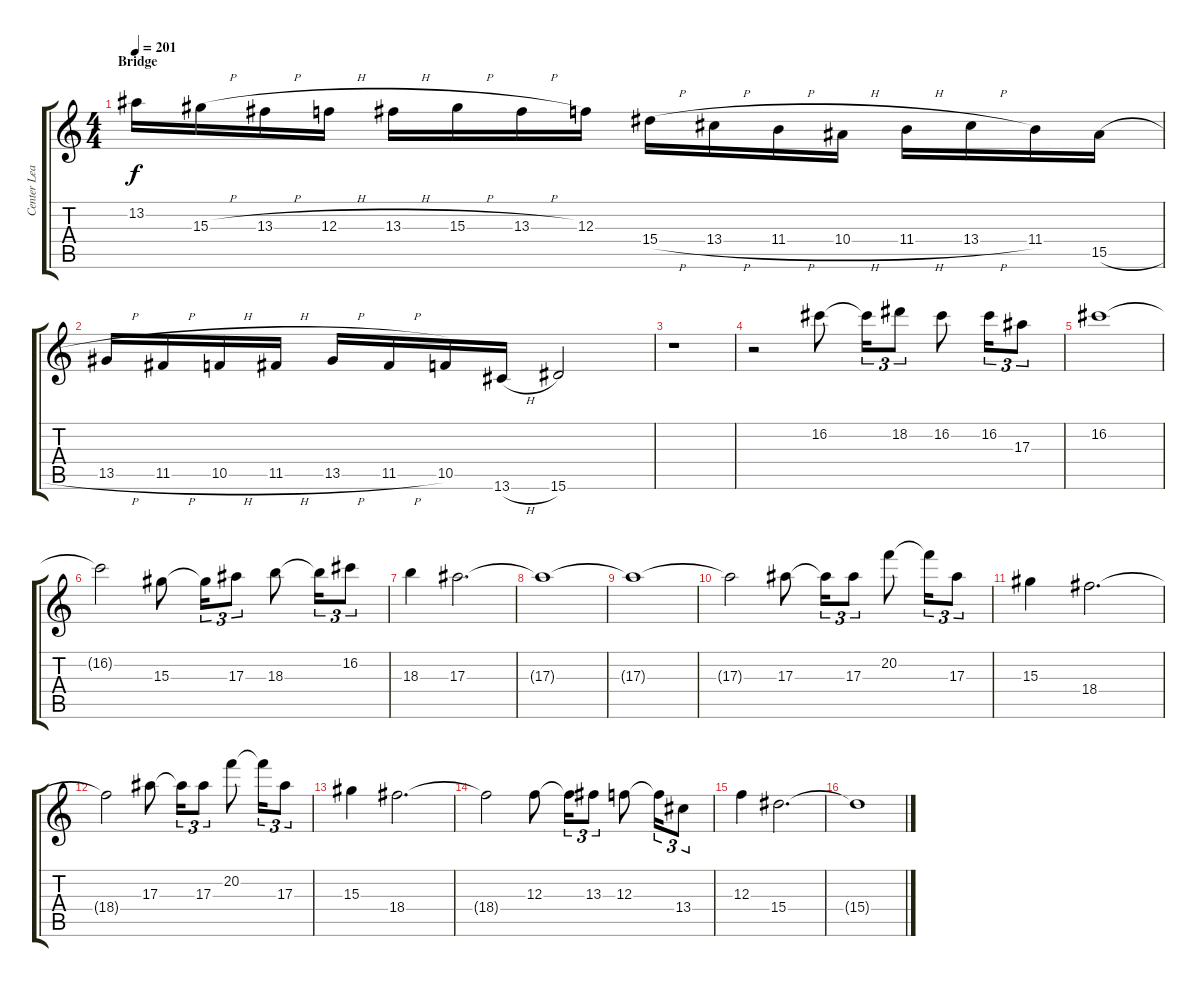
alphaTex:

\track ("Center Lead 1" "Center Lea") {instrument overdrivenguitar}
\staff {score tabs}
\tuning (D4 A3 F3 C3 G2 C2) {hide}
\ts (4 4)
\section ("" "Bridge")
\tempo 201
\clef g2
\ks aminor
13.2.16{dy f} 15.3{h}.16 13.3{h}.16 12.3{h}.16 13.3{h}.16 15.3{h}.16 13.3{h}.16 12.3.16 15.4{h}.16 13.4{h}.16 11.4{h}.16 10.4{h}.16 11.4{h}.16 13.4{h}.16 11.4.16 15.5{h}.16 |
13.5{h}.16 11.5{h}.16 10.5{h}.16 11.5{h}.16 13.5{h}.16 11.5{h}.16 10.5.16 13.6{h}.16 15.6.2 |
r.1 |
r.2 16.2.8 16.2{t}.16{tu (3 2)} 18.2.8{tu (3 2)} 16.2.8 16.2.16{tu (3 2)} 17.3.8{tu (3 2)} |
16.2.1 |
16.2{t}.2 15.3.8 15.3{t}.16{tu (3 2)} 17.3.8{tu (3 2)} 18.3.8 18.3{t}.16{tu (3 2)} 16.2.8{tu (3 2)} |
18.3.4 17.3.2{d} |
17.3{t}.1 |
17.3{t}.1 |
17.3{t}.2 17.3.8 17.3{t}.16{tu (3 2)} 17.3.8{tu (3 2)} 20.2.8 20.2{t}.16{tu (3 2)} 17.3.8{tu (3 2)} |
15.3.4 18.4.2{d} |
18.4{t}.2 17.3.8 17.3{t}.16{tu (3 2)} 17.3.8{tu (3 2)} 20.2.8 20.2{t}.16{tu (3 2)} 17.3.8{tu (3 2)} |
15.3.4 18.4.2{d} |
18.4{t}.2 12.3.8 12.3{t}.16{tu (3 2)} 13.3.8{tu (3 2)} 12.3.8 12.3{t}.16{tu (3 2)} 13.4.8{tu (3 2)} |
12.3.4 15.4.2{d} |
15.4{t}.1
